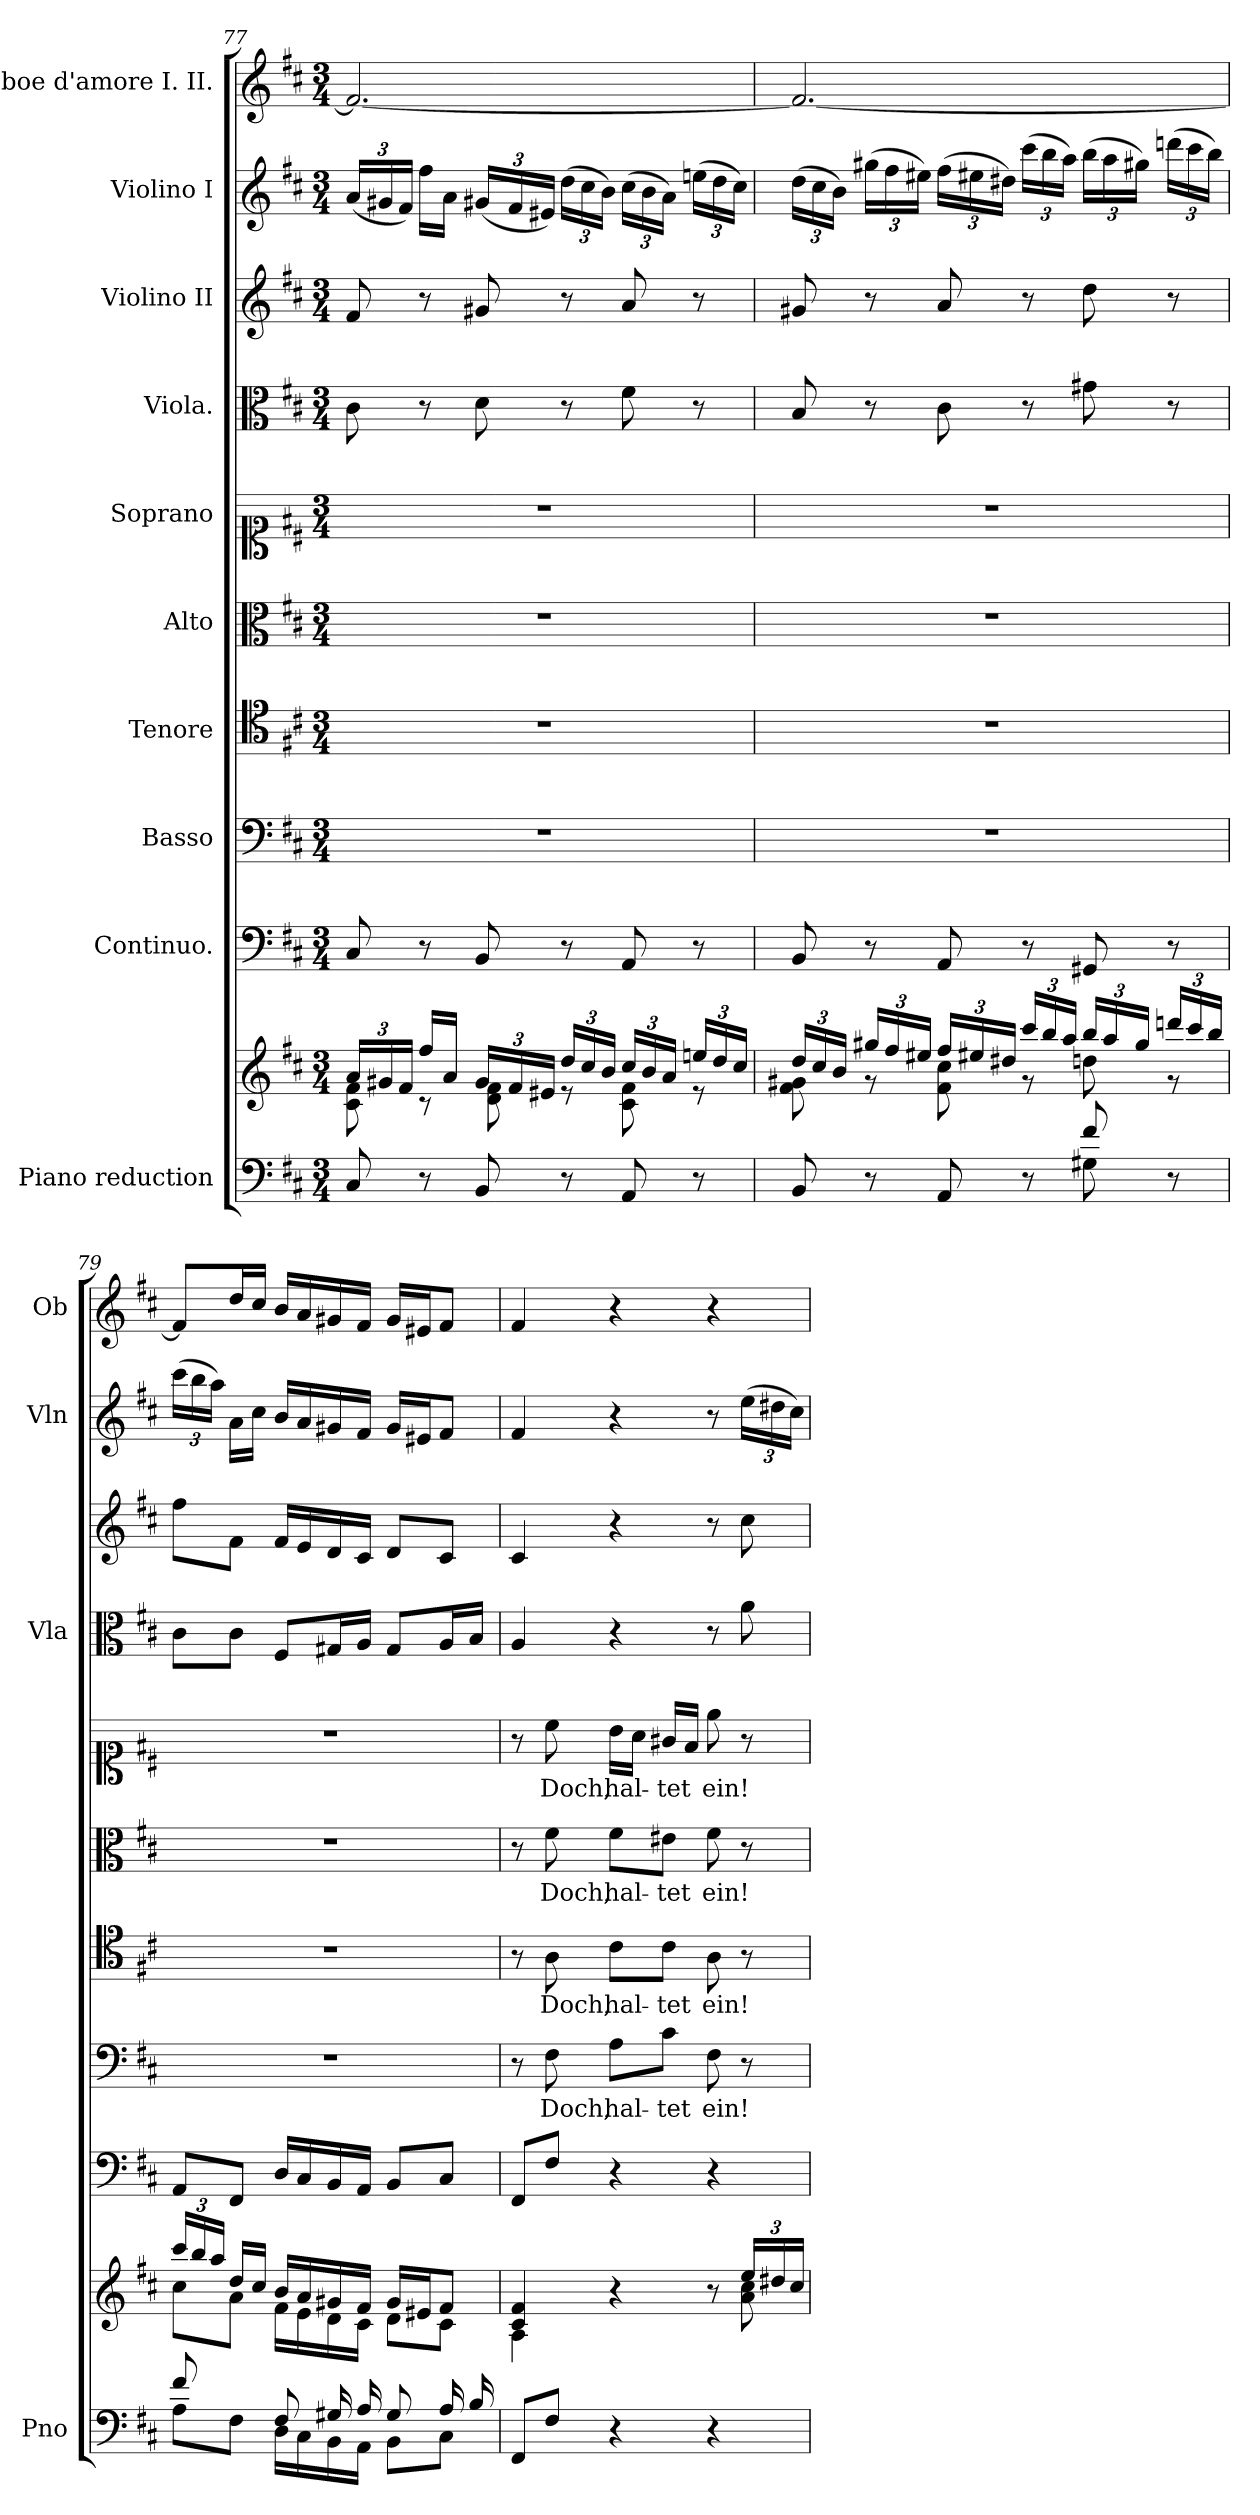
**kern	**kern	**kern	**kern	**text	**kern	**text	**kern	**text	**kern	**text	**kern	**kern	**kern	**kern
*part10	*part10	*part9	*part8	*part8	*part7	*part7	*part6	*part6	*part5	*part5	*part4	*part3	*part2	*part1
*staff11	*staff10	*staff9	*staff8	*staff8	*staff7	*staff7	*staff6	*staff6	*staff5	*staff5	*staff4	*staff3	*staff2	*staff1
*I"Piano reduction	*	*I"Continuo.	*I"Basso	*	*I"Tenore	*	*I"Alto	*	*I"Soprano	*	*I"Viola.	*I"Violino II	*I"Violino I	*I"Oboe d'amore I. II.
*I'Pno	*	*	*	*	*	*	*	*	*	*	*I'Vla	*	*I'Vln	*I'Ob
*clefF4	*clefG2	*clefF4	*clefF4	*	*clefC4	*	*clefC3	*	*clefC1	*	*clefC3	*clefG2	*clefG2	*clefG2
*k[f#c#]	*k[f#c#]	*k[f#c#]	*k[f#c#]	*	*k[f#c#]	*	*k[f#c#]	*	*k[f#c#]	*	*k[f#c#]	*k[f#c#]	*k[f#c#]	*k[f#c#]
*M3/4	*M3/4	*M3/4	*M3/4	*	*M3/4	*	*M3/4	*	*M3/4	*	*M3/4	*M3/4	*M3/4	*M3/4
*	*Xbrackettup	*	*	*	*	*	*	*	*	*	*	*	*Xbrackettup	*
=77	=77	=77	=77	=77	=77	=77	=77	=77	=77	=77	=77	=77	=77	=77
*	*^	*	*	*	*	*	*	*	*	*	*	*	*	*
8C#/	24a/LL	8c#\ 8f#\	8C#/	2.r	.	2.r	.	2.r	.	2.r	.	8c#\	8f#/	(<24a/LL	2.f#/_
.	24g#X/	.	.	.	.	.	.	.	.	.	.	.	.	24g#X/	.
.	24f#/JJ	.	.	.	.	.	.	.	.	.	.	.	.	24f#/JJ)	.
8r	16ff#/LL	8r	8r	.	.	.	.	.	.	.	.	8r	8r	16ff#\LL	.
.	16a/JJ	.	.	.	.	.	.	.	.	.	.	.	.	16a\JJ	.
8BB/	24g#/LL	8d\ 8f#\	8BB/	.	.	.	.	.	.	.	.	8d\	8g#X/	(<24g#X/LL	.
.	24f#/	.	.	.	.	.	.	.	.	.	.	.	.	24f#/	.
.	24e#X/JJ	.	.	.	.	.	.	.	.	.	.	.	.	24e#X/JJ)	.
8r	24dd/LL	8r	8r	.	.	.	.	.	.	.	.	8r	8r	(>24dd\LL	.
.	24cc#/	.	.	.	.	.	.	.	.	.	.	.	.	24cc#\	.
.	24b/JJ	.	.	.	.	.	.	.	.	.	.	.	.	24b\JJ)	.
8AA/	24cc#/LL	8c#\ 8f#\	8AA/	.	.	.	.	.	.	.	.	8f#\	8a/	(>24cc#\LL	.
.	24b/	.	.	.	.	.	.	.	.	.	.	.	.	24b\	.
.	24a/JJ	.	.	.	.	.	.	.	.	.	.	.	.	24a\JJ)	.
8r	24een/LL	8r	8r	.	.	.	.	.	.	.	.	8r	8r	(>24een\LL	.
.	24dd/	.	.	.	.	.	.	.	.	.	.	.	.	24dd\	.
.	24cc#/JJ	.	.	.	.	.	.	.	.	.	.	.	.	24cc#\JJ)	.
!!LO:PB:g=z
=78	=78	=78	=78	=78	=78	=78	=78	=78	=78	=78	=78	=78	=78	=78	=78
*^	*	*	*	*	*	*	*	*	*	*	*	*	*	*	*
8BB/	8ryy	24dd/LL	8f#\ 8g#X\	8BB/	2.r	.	2.r	.	2.r	.	2.r	.	8B/	8g#X/	(>24dd\LL	2.f#/_
.	.	24cc#/	.	.	.	.	.	.	.	.	.	.	.	.	24cc#\	.
.	.	24b/JJ	.	.	.	.	.	.	.	.	.	.	.	.	24b\JJ)	.
8r	8ryy	24gg#X/LL	8r	8r	.	.	.	.	.	.	.	.	8r	8r	(>24gg#X\LL	.
.	.	24ff#/	.	.	.	.	.	.	.	.	.	.	.	.	24ff#\	.
.	.	24ee#X/JJ	.	.	.	.	.	.	.	.	.	.	.	.	24ee#X\JJ)	.
8AA/	8ryy	24ff#/LL	8f#\ 8cc#\	8AA/	.	.	.	.	.	.	.	.	8c#\	8a/	(>24ff#\LL	.
.	.	24ee#X/	.	.	.	.	.	.	.	.	.	.	.	.	24ee#X\	.
.	.	24dd#X/JJ	.	.	.	.	.	.	.	.	.	.	.	.	24dd#X\JJ)	.
8r	8ryy	24ccc#/LL	8r	8r	.	.	.	.	.	.	.	.	8r	8r	(>24ccc#\LL	.
.	.	24bb/	.	.	.	.	.	.	.	.	.	.	.	.	24bb\	.
.	.	24aa/JJ	.	.	.	.	.	.	.	.	.	.	.	.	24aa\JJ)	.
8f#/	8G#X\	24bb/LL	8ddn\	8GG#X/	.	.	.	.	.	.	.	.	8g#X\	8dd\	(>24bb\LL	.
.	.	24aa/	.	.	.	.	.	.	.	.	.	.	.	.	24aa\	.
.	.	24gg#/JJ	.	.	.	.	.	.	.	.	.	.	.	.	24gg#X\JJ)	.
8r	8ryy	24dddn/LL	8r	8r	.	.	.	.	.	.	.	.	8r	8r	(>24dddn\LL	.
.	.	24ccc#/	.	.	.	.	.	.	.	.	.	.	.	.	24ccc#\	.
.	.	24bb/JJ	.	.	.	.	.	.	.	.	.	.	.	.	24bb\JJ)	.
=79	=79	=79	=79	=79	=79	=79	=79	=79	=79	=79	=79	=79	=79	=79	=79	=79
*	*	*	*^	*	*	*	*	*	*	*	*	*	*	*	*	*
8f#/L	8A\L	24ccc#/LL	8cc#\L	8ryy	8AA/L	2.r	.	2.r	.	2.r	.	2.r	.	8c#\L	8ff#\L	(>24ccc#\LL	8f#/L]
.	.	24bb/	.	.	.	.	.	.	.	.	.	.	.	.	.	24bb\	.
.	.	24aa/JJ	.	.	.	.	.	.	.	.	.	.	.	.	.	24aa\JJ)	.
8ryy	8F#\J	16dd/LL	8a\J	8f#\J	8FF#/J	.	.	.	.	.	.	.	.	8c#\J	8f#\J	16a\LL	16dd/L
.	.	16cc#/JJ	.	.	.	.	.	.	.	.	.	.	.	.	.	16cc#\JJ	16cc#/JJ
8F#/L	16D\LL	16b/LL	16f#\LL	2ryy	16D/LL	.	.	.	.	.	.	.	.	8F#/L	16f#/LL	16b/LL	16b/LL
.	16C#\	16a/	16e\	.	16C#/	.	.	.	.	.	.	.	.	.	16e/	16a/	16a/
16G#X/L	16BB\	16g#X/	16d\	.	16BB/	.	.	.	.	.	.	.	.	16G#X/L	16d/	16g#X/	16g#X/
16A/JJ	16AA\JJ	16f#/JJ	16c#\JJ	.	16AA/JJ	.	.	.	.	.	.	.	.	16A/JJ	16c#/JJ	16f#/JJ	16f#/JJ
8G#/L	8BB\L	16g#/LL	8d\L	.	8BB/L	.	.	.	.	.	.	.	.	8G#/L	8d/L	16g#/LL	16g#/LL
.	.	16e#X/J	.	.	.	.	.	.	.	.	.	.	.	.	.	16e#X/J	16e#X/J
16A/L	8C#\J	8f#/J	8c#\J	.	8C#/J	.	.	.	.	.	.	.	.	16A/L	8c#/J	8f#/J	8f#/J
16B/JJ	.	.	.	.	.	.	.	.	.	.	.	.	.	16B/JJ	.	.	.
*v	*v	*	*	*	*	*	*	*	*	*	*	*	*	*	*	*	*
*	*	*v	*v	*	*	*	*	*	*	*	*	*	*	*	*	*
=80	=80	=80	=80	=80	=80	=80	=80	=80	=80	=80	=80	=80	=80	=80	=80
8FF#/L	4c#/ 4f#/	4A\	8FF#/L	8r	.	8r	.	8r	.	8r	.	4A/	4c#/	4f#/	4f#/
!	!	!	!	!	!LO:LY:b	!	!LO:LY:b	!	!LO:LY:b	!	!LO:LY:b	!	!	!	!
8F#/J	.	.	8F#/J	8F#\	Doch,	8A\	Doch,	8f#\	Doch,	8cc#\	Doch,	.	.	.	.
!	!	!	!	!	!LO:LY:b	!	!LO:LY:b	!	!LO:LY:b	!	!LO:LY:b	!	!	!	!
4r	4r	4ryy	4r	8A\L	hal-	8c#\L	hal-	8f#\L	hal-	16b\LL	hal-	4r	4r	4r	4r
.	.	.	.	.	.	.	.	.	.	16a\JJ	.	.	.	.	.
!	!	!	!	!	!LO:LY:b	!	!LO:LY:b	!	!LO:LY:b	!	!LO:LY:b	!	!	!	!
.	.	.	.	8c#\J	-tet	8c#\J	-tet	8e#X\J	-tet	16g#X/LL	tet	.	.	.	.
.	.	.	.	.	.	.	.	.	.	16f#/JJ	.	.	.	.	.
!	!	!	!	!	!LO:LY:b	!	!LO:LY:b	!	!LO:LY:b	!	!LO:LY:b	!	!	!	!
4r	8r	8ryy	4r	8F#\	ein!	8A\	ein!	8f#\	ein!	8ee\	ein!	8r	8r	8r	4r
.	24ee/LL	8a\ 8cc#\	.	8r	.	8r	.	8r	.	8r	.	8a\	8cc#\	(>24ee\LL	.
.	24dd#X/	.	.	.	.	.	.	.	.	.	.	.	.	24dd#X\	.
.	24cc#/JJ	.	.	.	.	.	.	.	.	.	.	.	.	24cc#\JJ)	.
*	*v	*v	*	*	*	*	*	*	*	*	*	*	*	*	*
=	=	=	=	=	=	=	=	=	=	=	=	=	=	=
*-	*-	*-	*-	*-	*-	*-	*-	*-	*-	*-	*-	*-	*-	*-
